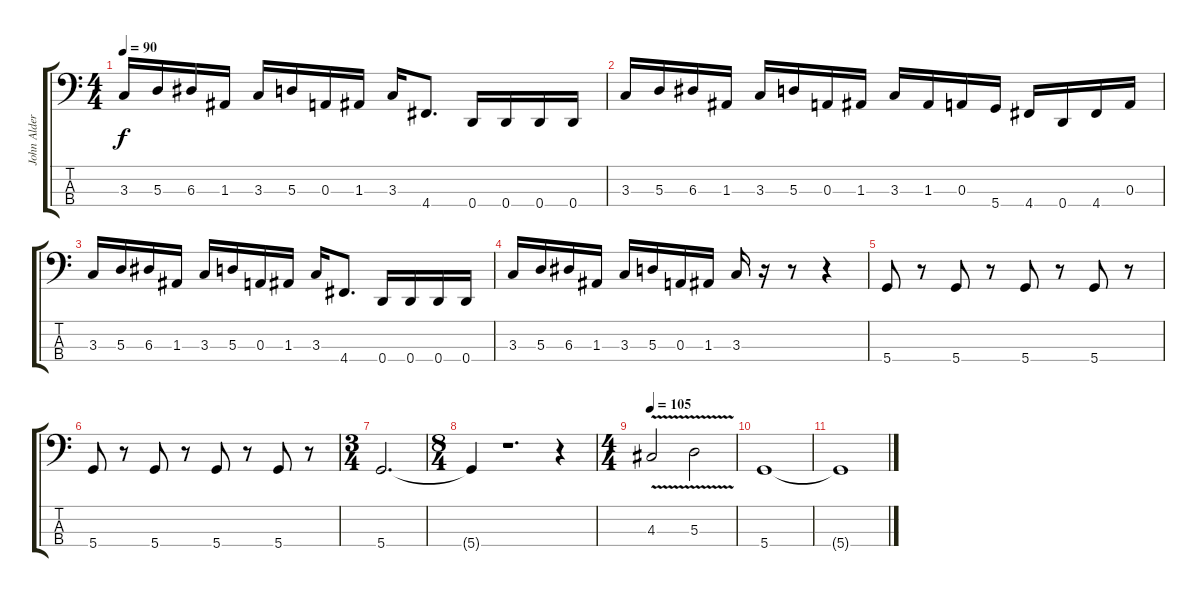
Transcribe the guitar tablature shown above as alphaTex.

\track ("John Alderete" "John Alder") {instrument electricbassfinger}
\staff {score tabs}
\tuning (G2 D2 A1 D1) {hide}
\ts (4 4)
\tempo 90
\clef f4
\ks c
3.3.16{dy f} 5.3.16 6.3.16 1.3.16 3.3.16 5.3.16 0.3.16 1.3.16 3.3.16 4.4.8{d} 0.4.16 0.4.16 0.4.16 0.4.16 |
3.3.16 5.3.16 6.3.16 1.3.16 3.3.16 5.3.16 0.3.16 1.3.16 3.3.16 1.3.16 0.3.16 5.4.16 4.4.16 0.4.16 4.4.16 0.3.16 |
3.3.16 5.3.16 6.3.16 1.3.16 3.3.16 5.3.16 0.3.16 1.3.16 3.3.16 4.4.8{d} 0.4.16 0.4.16 0.4.16 0.4.16 |
3.3.16 5.3.16 6.3.16 1.3.16 3.3.16 5.3.16 0.3.16 1.3.16 3.3.16 r.16 r.8 r.4 |
5.4.8 r.8 5.4.8 r.8 5.4.8 r.8 5.4.8 r.8 |
5.4.8 r.8 5.4.8 r.8 5.4.8 r.8 5.4.8 r.8 |
\ts (3 4)
5.4.2{d} |
\ts (8 4)
5.4{t}.4 r.1{d} r.4 |
\ts (4 4)
\tempo 105
4.3{v}.2 5.3{v}.2 |
5.4.1 |
5.4{t}.1
